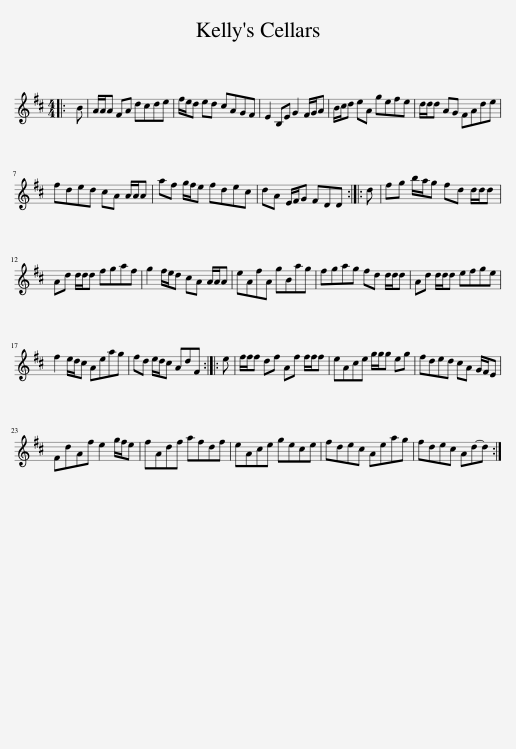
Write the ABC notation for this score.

X:1
L:1/8
M:4/4
I:linebreak $
K:D
V:1 treble
V:1
|: B | A/A/A FA dcde | f/e/d ed cAGF | E2 B,E G2 F/G/A | B/c/d eA gefe | %5
 d/d/d AG FAde |$ fded cA A/A/A | af g/f/e fdec | dA E/F/G FDD :: d | %10
 fg b/a/g fd d/d/d |$ Ad d/d/d fgaf | g2 f/e/d cA A/A/A | eAfA gBag | fgag fd d/d/d | %15
 Ad d/d/d efge |$ f2 e/d/c Aeag | fd e/d/c AdF :: e | f/f/f df Af f/f/f | %20
 eAce g/g/g eg | fded cA G/F/E |$ FdAf e2 g/f/e | fAdf afdf | eAce gece | %25
 fdec Aeag | fdec Ad-d :| %27
